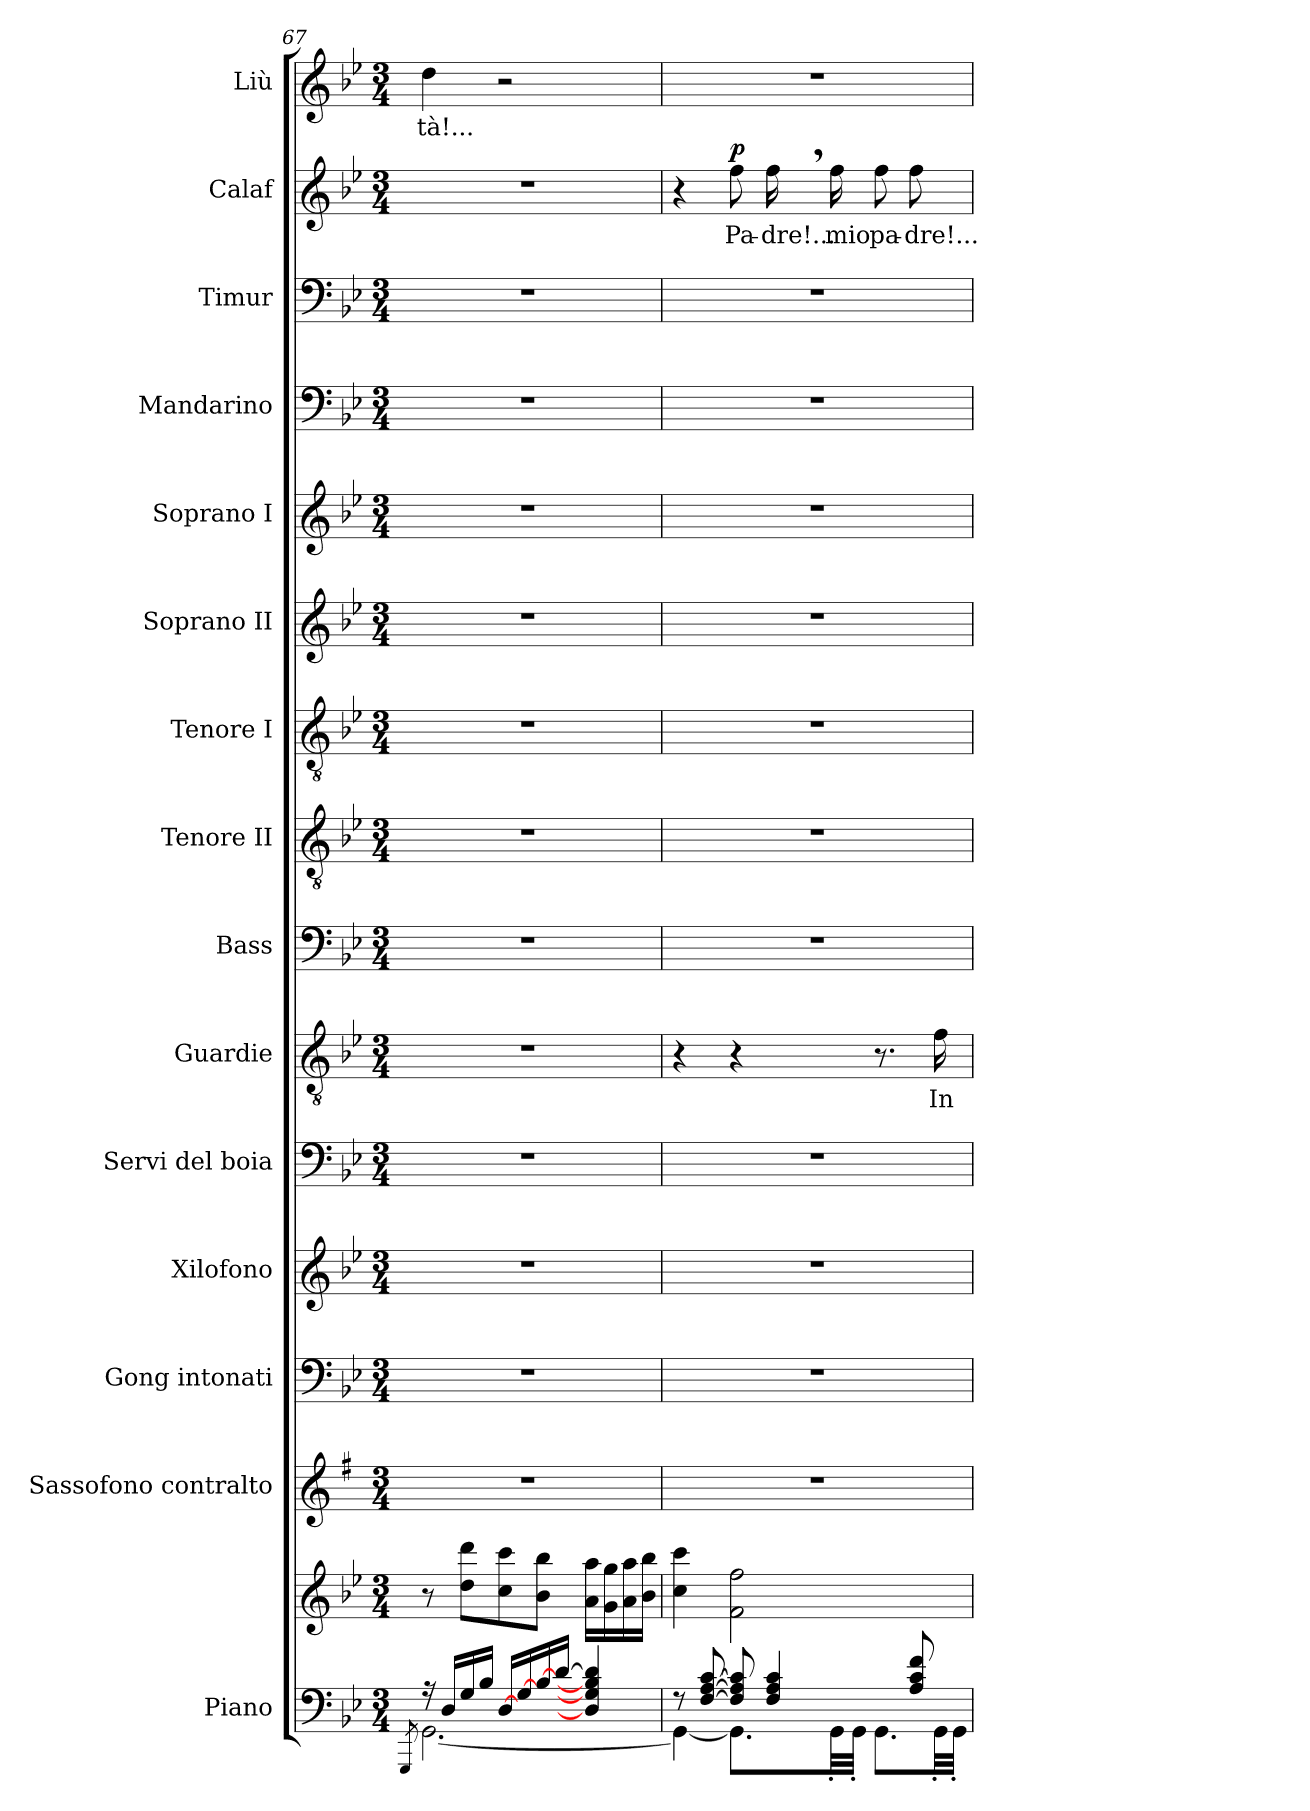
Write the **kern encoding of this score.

**kern	**kern	**kern	**kern	**kern	**kern	**kern	**text	**kern	**kern	**kern	**kern	**kern	**kern	**kern	**kern	**text	**dynam	**kern	**text
*part15	*part15	*part14	*part13	*part12	*part11	*part10	*part10	*part9	*part8	*part7	*part6	*part5	*part4	*part3	*part2	*part2	*part2	*part1	*part1
*staff16	*staff15	*staff14	*staff13	*staff12	*staff11	*staff10	*staff10	*staff9	*staff8	*staff7	*staff6	*staff5	*staff4	*staff3	*staff2	*staff2	*staff2	*staff1	*staff1
*I"Piano	*	*I"Sassofono contralto	*I"Gong intonati	*I"Xilofono	*I"Servi del boia	*I"Guardie	*	*I"Bass	*I"Tenore II	*I"Tenore I	*I"Soprano II	*I"Soprano I	*I"Mandarino	*I"Timur	*I"Calaf	*	*	*I"Liù	*
*I'Pno.	*	*	*I'Gong int.	*I'Xil.	*I'Ser.B.	*I'G.	*	*I'B.	*I'T. II	*I'T. I	*I'S. II	*I'S. I	*I'M.	*I'T.	*I'C.	*	*	*I'L.	*
*clefF4	*clefG2	*clefG2	*clefF4	*clefG2	*clefF4	*clefGv2	*	*clefF4	*clefGv2	*clefGv2	*clefG2	*clefG2	*clefF4	*clefF4	*clefG2	*	*	*clefG2	*
*	*	*ITrd5c9	*	*ITrd-7c-12	*	*	*	*	*	*	*	*	*	*	*	*	*	*	*
*k[b-e-]	*k[b-e-]	*k[b-e-]	*k[b-e-]	*k[b-e-]	*k[b-e-]	*k[b-e-]	*	*k[b-e-]	*k[b-e-]	*k[b-e-]	*k[b-e-]	*k[b-e-]	*k[b-e-]	*k[b-e-]	*k[b-e-]	*	*	*k[b-e-]	*
*M3/4	*M3/4	*M3/4	*M3/4	*M3/4	*M3/4	*M3/4	*	*M3/4	*M3/4	*M3/4	*M3/4	*M3/4	*M3/4	*M3/4	*M3/4	*	*	*M3/4	*
=67	=67	=67	=67	=67	=67	=67	=67	=67	=67	=67	=67	=67	=67	=67	=67	=67	=67	=67	=67
*^	*	*	*	*	*	*	*	*	*	*	*	*	*	*	*	*	*	*	*
.	8qGGG/	.	.	.	.	.	.	.	.	.	.	.	.	.	.	.	.	.	.	.
!	!	!	!	!	!	!	!	!	!	!	!	!	!	!	!	!	!	!	!	!LO:LY:b
16r	[2.GG\	8r	2.r	2.r	2.r	2.r	2.r	.	2.r	2.r	2.r	2.r	2.r	2.r	2.r	2.r	.	.	4dd\	-tà!...
16D/LL	.	.	.	.	.	.	.	.	.	.	.	.	.	.	.	.	.	.	.	.
16G/	.	8dd\ 8ddd\L	.	.	.	.	.	.	.	.	.	.	.	.	.	.	.	.	.	.
16B-/JJ	.	.	.	.	.	.	.	.	.	.	.	.	.	.	.	.	.	.	.	.
[16D/LL	.	8cc\ 8ccc\	.	.	.	.	.	.	.	.	.	.	.	.	.	.	.	.	2r	.
[16G/	.	.	.	.	.	.	.	.	.	.	.	.	.	.	.	.	.	.	.	.
[16B-/	.	8b-\ 8bb-\J	.	.	.	.	.	.	.	.	.	.	.	.	.	.	.	.	.	.
[16d/JJ	.	.	.	.	.	.	.	.	.	.	.	.	.	.	.	.	.	.	.	.
4D/] 4G/] 4B-/] 4d/]	.	16a\ 16aa\LL	.	.	.	.	.	.	.	.	.	.	.	.	.	.	.	.	.	.
.	.	16g\ 16gg\	.	.	.	.	.	.	.	.	.	.	.	.	.	.	.	.	.	.
.	.	16a\ 16aa\	.	.	.	.	.	.	.	.	.	.	.	.	.	.	.	.	.	.
.	.	16b-\ 16bb-\JJ	.	.	.	.	.	.	.	.	.	.	.	.	.	.	.	.	.	.
=68	=68	=68	=68	=68	=68	=68	=68	=68	=68	=68	=68	=68	=68	=68	=68	=68	=68	=68	=68	=68
8r	4GG\_	4cc\ 4ccc\	2.r	2.r	2.r	2.r	4r	.	2.r	2.r	2.r	2.r	2.r	2.r	2.r	4r	.	.	2.r	.
[8F/ [8A/ [8c/	.	.	.	.	.	.	.	.	.	.	.	.	.	.	.	.	.	.	.	.
!	!	!	!	!	!	!	!	!	!	!	!	!	!	!	!	!	!LO:LY:b	!LO:DY:a	!	!
8F/] 8A/] 8c/]	8.GG\L]	2f\ 2ff\	.	.	.	.	4r	.	.	.	.	.	.	.	.	8ff\	Pa-	p	.	.
!	!	!	!	!	!	!	!	!	!	!	!	!	!	!	!	!	!LO:LY:b	!	!	!
4F/ 4A/ 4c/	.	.	.	.	.	.	.	.	.	.	.	.	.	.	.	16ff,\	-dre!...	.	.	.
!	!	!	!	!	!	!	!	!	!	!	!	!	!	!	!	!	!LO:LY:b	!	!	!
.	32GG'\LL	.	.	.	.	.	.	.	.	.	.	.	.	.	.	16ff\	mio	.	.	.
.	32GG'\JJJ	.	.	.	.	.	.	.	.	.	.	.	.	.	.	.	.	.	.	.
!	!	!	!	!	!	!	!	!	!	!	!	!	!	!	!	!	!LO:LY:b	!	!	!
.	8.GG\L	.	.	.	.	.	8.r	.	.	.	.	.	.	.	.	8ff\	pa-	.	.	.
!	!	!	!	!	!	!	!	!	!	!	!	!	!	!	!	!	!LO:LY:b	!	!	!
8A/ 8c/ 8f/	.	.	.	.	.	.	.	.	.	.	.	.	.	.	.	8ff\	-dre!...	.	.	.
!	!	!	!	!	!	!	!	!LO:LY:b	!	!	!	!	!	!	!	!	!	!	!	!
.	32GG'\LL	.	.	.	.	.	16f\	In-	.	.	.	.	.	.	.	.	.	.	.	.
.	32GG'\JJJ	.	.	.	.	.	.	.	.	.	.	.	.	.	.	.	.	.	.	.
*v	*v	*	*	*	*	*	*	*	*	*	*	*	*	*	*	*	*	*	*	*
=	=	=	=	=	=	=	=	=	=	=	=	=	=	=	=	=	=	=	=
*-	*-	*-	*-	*-	*-	*-	*-	*-	*-	*-	*-	*-	*-	*-	*-	*-	*-	*-	*-
